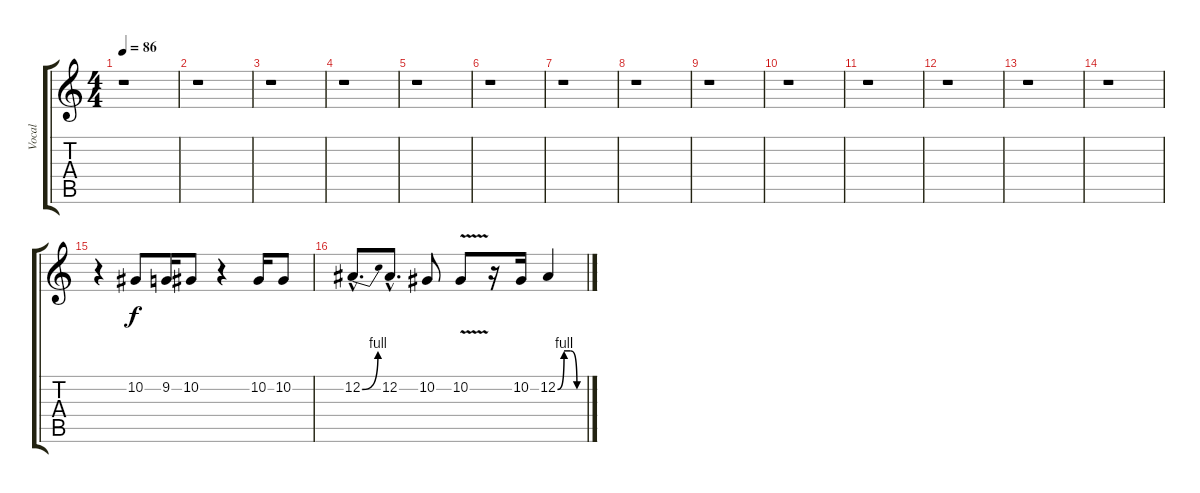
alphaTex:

\track ("Vocal" "Vocal") {instrument tenorsax}
\staff {score tabs}
\tuning (Eb4 Bb3 Gb3 Db3 Ab2 Eb2) {hide}
\ts (4 4)
\tempo 86
\clef g2
\ks c
r.1{dy f} |
r.1 |
r.1 |
r.1 |
r.1 |
r.1 |
r.1 |
r.1 |
r.1 |
r.1 |
r.1 |
r.1 |
r.1 |
r.1 |
r.4 10.2.8 9.2.16 10.2.8 r.4 10.2.16 10.2.8 |
12.2{be (bend 0 0 60 4) hac}.8{d} 12.2{hac}.8{d} 10.2.8 10.2{v}.8 r.16 10.2.16 12.2{be (custom 0 0 15 4 30 4 45 0 60 0)}.4
